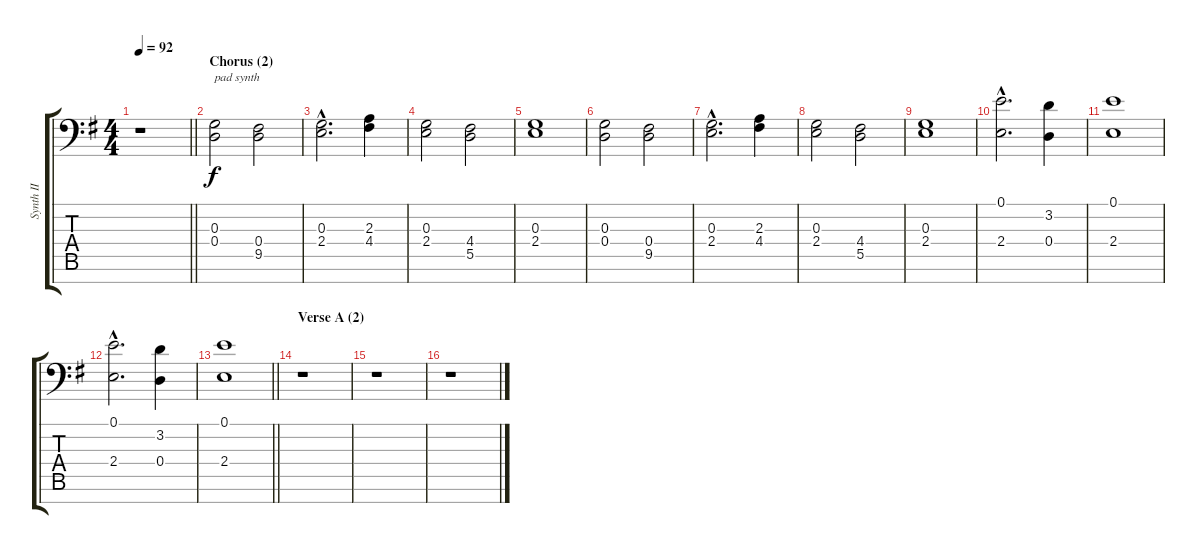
\track ("Synth II" "Synth II") {instrument pad3polysynth}
\staff {score tabs}
\tuning (E4 B3 G3 D3 A2 E2 E1) {hide}
\ts (4 4)
\tempo 92
\clef f4
\barLineRight lightlight
\ks g
r.1{dy f} |
\section ("" "Chorus (2)")
(0.3 0.4).2{txt "pad synth" instrument pad3polysynth} (0.4 9.5).2 |
(0.3{hac} 2.4{hac}).2{d} (2.3 4.4).4 |
(0.3 2.4).2 (4.4 5.5).2 |
(0.3 2.4).1 |
(0.3 0.4).2 (0.4 9.5).2 |
(0.3{hac} 2.4{hac}).2{d} (2.3 4.4).4 |
(0.3 2.4).2 (4.4 5.5).2 |
(0.3 2.4).1 |
(0.1{hac} 2.4{hac}).2{d} (3.2 0.4).4 |
(0.1 2.4).1 |
(0.1{hac} 2.4{hac}).2{d} (3.2 0.4).4 |
\barLineRight lightlight
(0.1 2.4).1 |
\section ("" "Verse A (2)")
r.1 |
r.1 |
r.1
